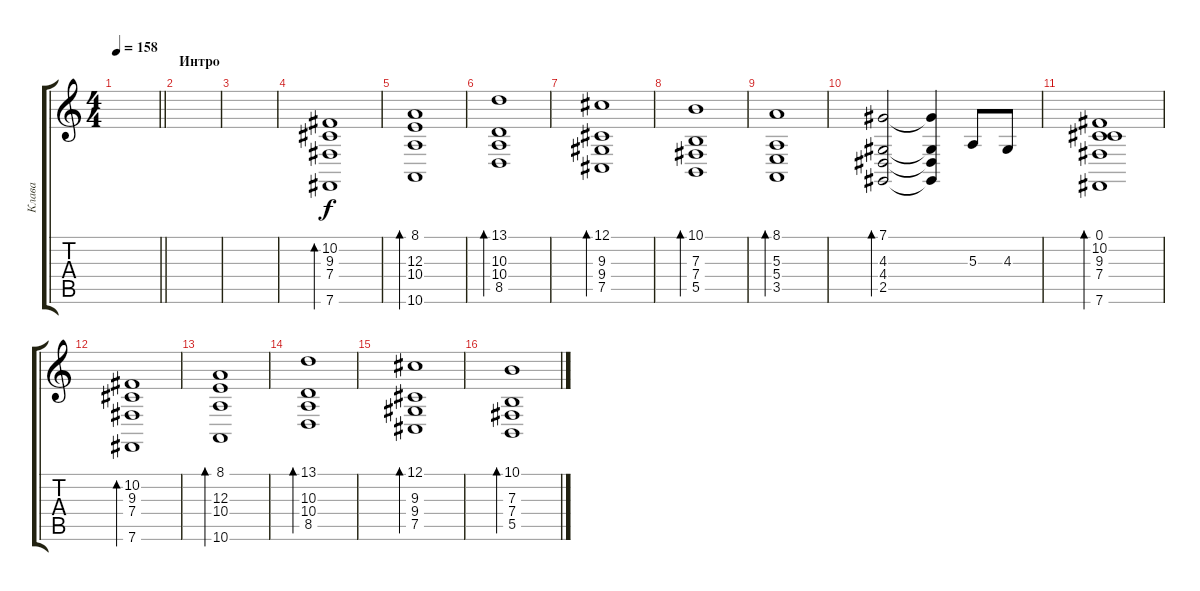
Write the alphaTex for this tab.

\track ("Клава" "Клава") {instrument electricgrandpiano}
\staff {score tabs}
\tuning (Db4 Ab3 E3 B2 Gb2 B1) {hide}
\ts (4 4)
\tempo 158
\clef g2
\barLineRight lightlight
\ks c
|
\section ("" "Интро")
|
|
(10.2 9.3 7.4 7.6).1{bd 120} |
(8.1 12.3 10.4 10.6).1{bd 120} |
(13.1 10.3 10.4 8.5).1{bd 120} |
(12.1 9.3 9.4 7.5).1{bd 120} |
(10.1 7.3 7.4 5.5).1{bd 120} |
(8.1 5.3 5.4 3.5).1{bd 120} |
(7.1 4.3 4.4 2.5).2{bd 120} (7.1{t} 4.3{t} 4.4{t} 2.5{t}).4 5.3.8 4.3.8 |
(0.1 10.2 9.3 7.4 7.6).1{bd 120} |
(10.2 9.3 7.4 7.6).1{bd 120} |
(8.1 12.3 10.4 10.6).1{bd 120} |
(13.1 10.3 10.4 8.5).1{bd 120} |
(12.1 9.3 9.4 7.5).1{bd 120} |
(10.1 7.3 7.4 5.5).1{bd 120}
